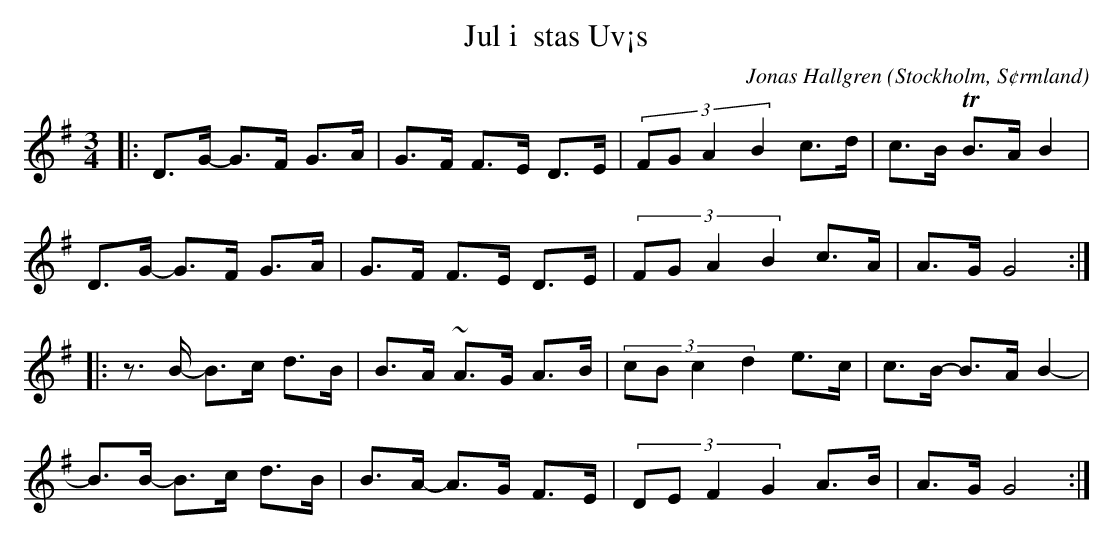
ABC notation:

X:1
T:Jul i  stas Uv¡s
C:Jonas Hallgren
O:Stockholm, S¢rmland
M:3/4
L:1/16
K:G
|: D3G- G3F G3A | G3F F3E D3E | (3:2:4 F2G2A4B4 c3d| c3B TB3A B4 |
   D3G- G3F G3A | G3F F3E D3E | (3:2:4 F2G2A4B4 c3A| A3G G8 :|
|: z3B- B3c d3B | B3A ~A3G A3B | (3:2:4 c2B2c4d4 e3c | c3B- B3A B4- |
   B3B- B3c d3B | B3A- A3G F3E | (3:2:4 D2E2F4G4 A3B | A3G G8 :|
